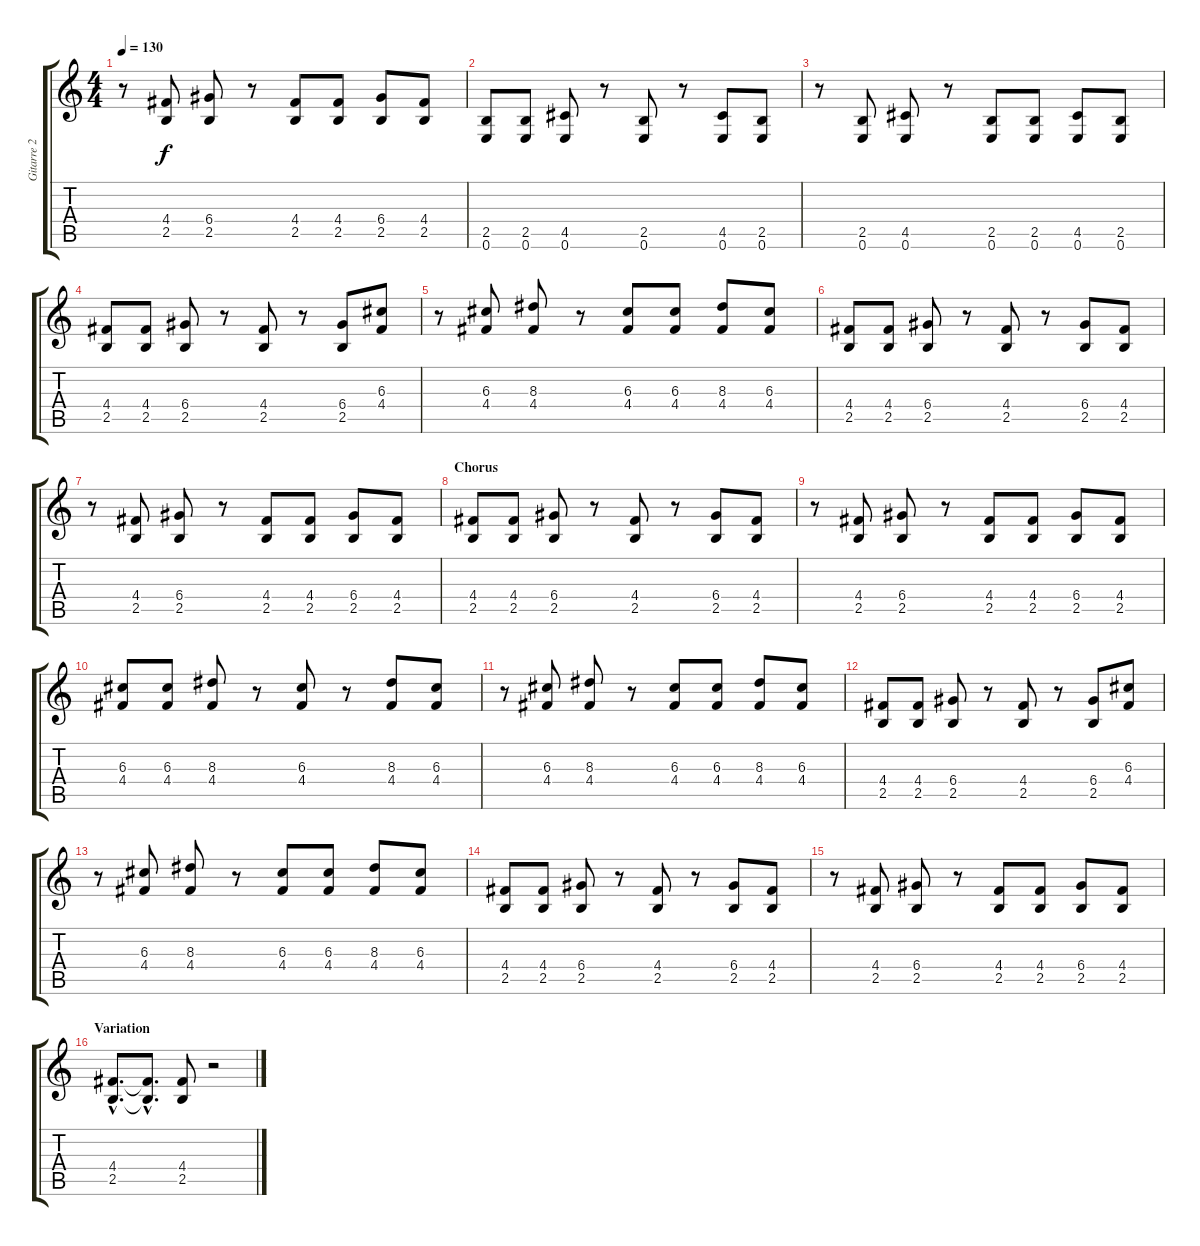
\track ("Gitarre 2" "Gitarre 2") {instrument overdrivenguitar}
\staff {score tabs}
\tuning (E4 B3 G3 D3 A2 E2) {hide}
\ts (4 4)
\tempo 130
\clef g2
\ks c
r.8{dy f} (4.4 2.5).8 (6.4 2.5).8 r.8 (4.4 2.5).8 (4.4 2.5).8 (6.4 2.5).8 (4.4 2.5).8 |
(2.5 0.6).8 (2.5 0.6).8 (4.5 0.6).8 r.8 (2.5 0.6).8 r.8 (4.5 0.6).8 (2.5 0.6).8 |
r.8 (2.5 0.6).8 (4.5 0.6).8 r.8 (2.5 0.6).8 (2.5 0.6).8 (4.5 0.6).8 (2.5 0.6).8 |
(4.4 2.5).8 (4.4 2.5).8 (6.4 2.5).8 r.8 (4.4 2.5).8 r.8 (6.4 2.5).8 (6.3 4.4).8 |
r.8 (6.3 4.4).8 (8.3 4.4).8 r.8 (6.3 4.4).8 (6.3 4.4).8 (8.3 4.4).8 (6.3 4.4).8 |
(4.4 2.5).8 (4.4 2.5).8 (6.4 2.5).8 r.8 (4.4 2.5).8 r.8 (6.4 2.5).8 (4.4 2.5).8 |
r.8 (4.4 2.5).8 (6.4 2.5).8 r.8 (4.4 2.5).8 (4.4 2.5).8 (6.4 2.5).8 (4.4 2.5).8 |
\section ("" "Chorus")
(4.4 2.5).8 (4.4 2.5).8 (6.4 2.5).8 r.8 (4.4 2.5).8 r.8 (6.4 2.5).8 (4.4 2.5).8 |
r.8 (4.4 2.5).8 (6.4 2.5).8 r.8 (4.4 2.5).8 (4.4 2.5).8 (6.4 2.5).8 (4.4 2.5).8 |
(6.3 4.4).8 (6.3 4.4).8 (8.3 4.4).8 r.8 (6.3 4.4).8 r.8 (8.3 4.4).8 (6.3 4.4).8 |
r.8 (6.3 4.4).8 (8.3 4.4).8 r.8 (6.3 4.4).8 (6.3 4.4).8 (8.3 4.4).8 (6.3 4.4).8 |
(4.4 2.5).8 (4.4 2.5).8 (6.4 2.5).8 r.8 (4.4 2.5).8 r.8 (6.4 2.5).8 (6.3 4.4).8 |
r.8 (6.3 4.4).8 (8.3 4.4).8 r.8 (6.3 4.4).8 (6.3 4.4).8 (8.3 4.4).8 (6.3 4.4).8 |
(4.4 2.5).8 (4.4 2.5).8 (6.4 2.5).8 r.8 (4.4 2.5).8 r.8 (6.4 2.5).8 (4.4 2.5).8 |
r.8 (4.4 2.5).8 (6.4 2.5).8 r.8 (4.4 2.5).8 (4.4 2.5).8 (6.4 2.5).8 (4.4 2.5).8 |
\section ("" "Variation")
(4.4{hac} 2.5{hac}).8{d} (4.4{hac t} 2.5{hac t}).8{d} (4.4 2.5).8 r.2
